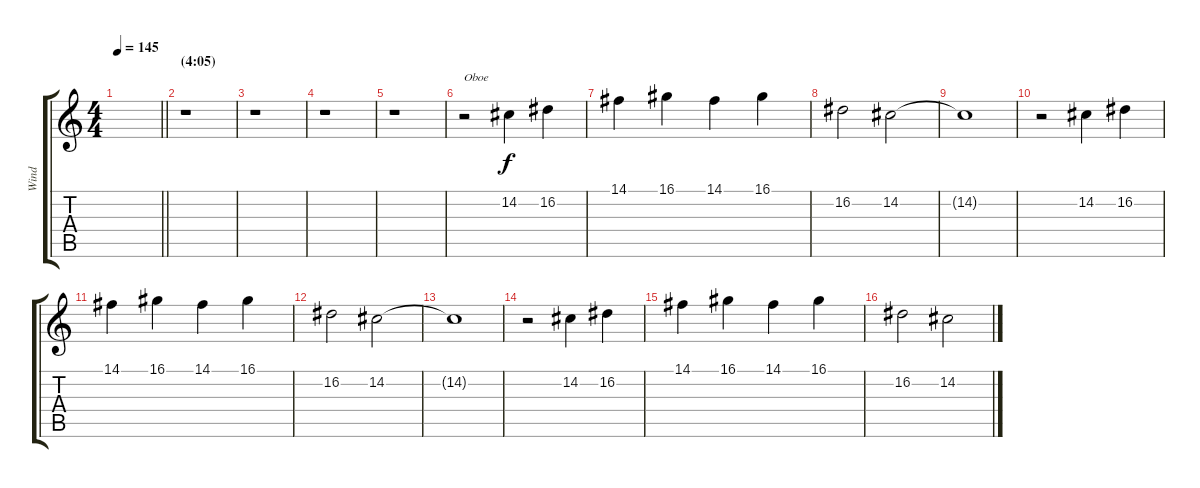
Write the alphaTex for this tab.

\track ("Wind" "Wind") {instrument flute}
\staff {score tabs}
\tuning (E4 B3 G3 D3 A2 E2) {hide}
\ts (4 4)
\tempo 145
\clef g2
\barLineRight lightlight
\ks c
|
\section ("" "(4:05)")
r.1 |
r.1 |
r.1 |
r.1 |
r.2{txt "Oboe" instrument oboe} 14.2.4 16.2.4 |
14.1.4 16.1.4 14.1.4 16.1.4 |
16.2.2 14.2.2 |
14.2{t}.1 |
r.2 14.2.4 16.2.4 |
14.1.4 16.1.4 14.1.4 16.1.4 |
16.2.2 14.2.2 |
14.2{t}.1 |
r.2 14.2.4 16.2.4 |
14.1.4 16.1.4 14.1.4 16.1.4 |
16.2.2 14.2.2
